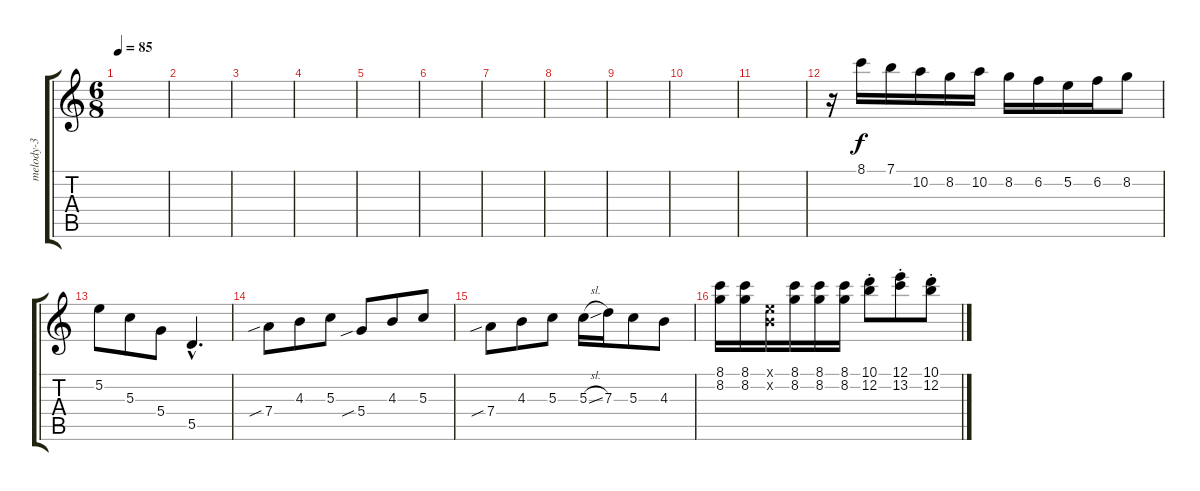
\track ("melody-3" "melody-3") {instrument acousticguitarnylon}
\staff {score tabs}
\tuning (E4 B3 G3 D3 A2 E2) {hide}
\ts (6 8)
\tempo 85
\clef g2
\ks c
|
|
|
|
|
|
|
|
|
|
|
r.16 8.1.16 7.1.16 10.2.16 8.2.16 10.2.16 8.2.16 6.2.16 5.2.16 6.2.16 8.2.8 |
5.2.8 5.3.8 5.4.8 5.5{hac}.4{d} |
7.4{sib}.8 4.3.8 5.3.8 5.4{sib}.8 4.3.8 5.3.8 |
7.4{sib}.8 4.3.8 5.3.8 5.3{sl}.16 7.3.16 5.3.8 4.3.8 |
(8.1 8.2).16 (8.1 8.2).16 (0.1{x} 0.2{x}).16 (8.1 8.2).16 (8.1 8.2).16 (8.1 8.2).16 (10.1{st} 12.2{st}).8 (12.1{st} 13.2{st}).8 (10.1{st} 12.2{st}).8
